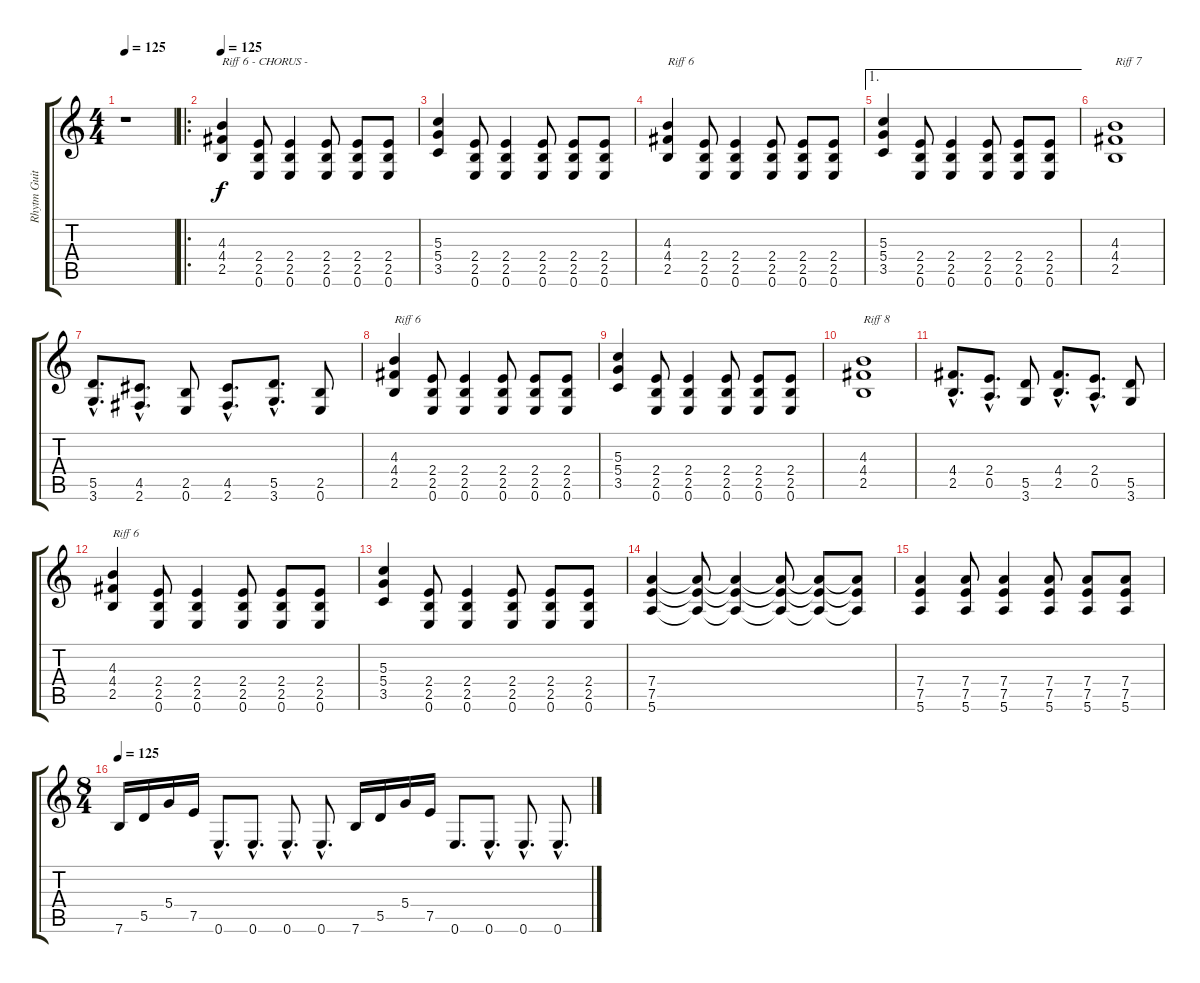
\track ("Rhytm Guitar" "Rhytm Guit") {instrument distortionguitar}
\staff {score tabs}
\tuning (E4 B3 G3 D3 A2 E2) {hide}
\ts (4 4)
\tempo 125
\clef g2
\ks c
r.1{dy f} |
\ro
\tempo 125
(4.3 4.4 2.5).4{txt "Riff 6 - CHORUS -"} (2.4 2.5 0.6).8 (2.4 2.5 0.6).4 (2.4 2.5 0.6).8 (2.4 2.5 0.6).8 (2.4 2.5 0.6).8 |
(5.3 5.4 3.5).4 (2.4 2.5 0.6).8 (2.4 2.5 0.6).4 (2.4 2.5 0.6).8 (2.4 2.5 0.6).8 (2.4 2.5 0.6).8 |
(4.3 4.4 2.5).4{txt "Riff 6"} (2.4 2.5 0.6).8 (2.4 2.5 0.6).4 (2.4 2.5 0.6).8 (2.4 2.5 0.6).8 (2.4 2.5 0.6).8 |
\ae 1
(5.3 5.4 3.5).4 (2.4 2.5 0.6).8 (2.4 2.5 0.6).4 (2.4 2.5 0.6).8 (2.4 2.5 0.6).8 (2.4 2.5 0.6).8 |
(4.3 4.4 2.5).1{txt "Riff 7"} |
(5.5{hac} 3.6{hac}).8{d} (4.5{hac} 2.6{hac}).8{d} (2.5 0.6).8 (4.5{hac} 2.6{hac}).8{d} (5.5{hac} 3.6{hac}).8{d} (2.5 0.6).8 |
(4.3 4.4 2.5).4{txt "Riff 6"} (2.4 2.5 0.6).8 (2.4 2.5 0.6).4 (2.4 2.5 0.6).8 (2.4 2.5 0.6).8 (2.4 2.5 0.6).8 |
(5.3 5.4 3.5).4 (2.4 2.5 0.6).8 (2.4 2.5 0.6).4 (2.4 2.5 0.6).8 (2.4 2.5 0.6).8 (2.4 2.5 0.6).8 |
(4.3 4.4 2.5).1{txt "Riff 8"} |
(4.4{hac} 2.5{hac}).8{d} (2.4{hac} 0.5{hac}).8{d} (5.5 3.6).8 (4.4{hac} 2.5{hac}).8{d} (2.4{hac} 0.5{hac}).8{d} (5.5 3.6).8 |
(4.3 4.4 2.5).4{txt "Riff 6"} (2.4 2.5 0.6).8 (2.4 2.5 0.6).4 (2.4 2.5 0.6).8 (2.4 2.5 0.6).8 (2.4 2.5 0.6).8 |
(5.3 5.4 3.5).4 (2.4 2.5 0.6).8 (2.4 2.5 0.6).4 (2.4 2.5 0.6).8 (2.4 2.5 0.6).8 (2.4 2.5 0.6).8 |
(7.4 7.5 5.6).4 (7.4{t} 7.5{t} 5.6{t}).8 (7.4{t} 7.5{t} 5.6{t}).4 (7.4{t} 7.5{t} 5.6{t}).8 (7.4{t} 7.5{t} 5.6{t}).8 (7.4{t} 7.5{t} 5.6{t}).8 |
(7.4 7.5 5.6).4 (7.4 7.5 5.6).8 (7.4 7.5 5.6).4 (7.4 7.5 5.6).8 (7.4 7.5 5.6).8 (7.4 7.5 5.6).8 |
\ts (8 4)
\tempo 125
7.6.16 5.5.16 5.4.16 7.5.16 0.6{hac}.8{d} 0.6{hac}.8{d} 0.6{hac}.8{d} 0.6{hac}.8{d} 7.6.16 5.5.16 5.4.16 7.5.16 0.6.8{d} 0.6{hac}.8{d} 0.6{hac}.8{d} 0.6{hac}.8{d}
